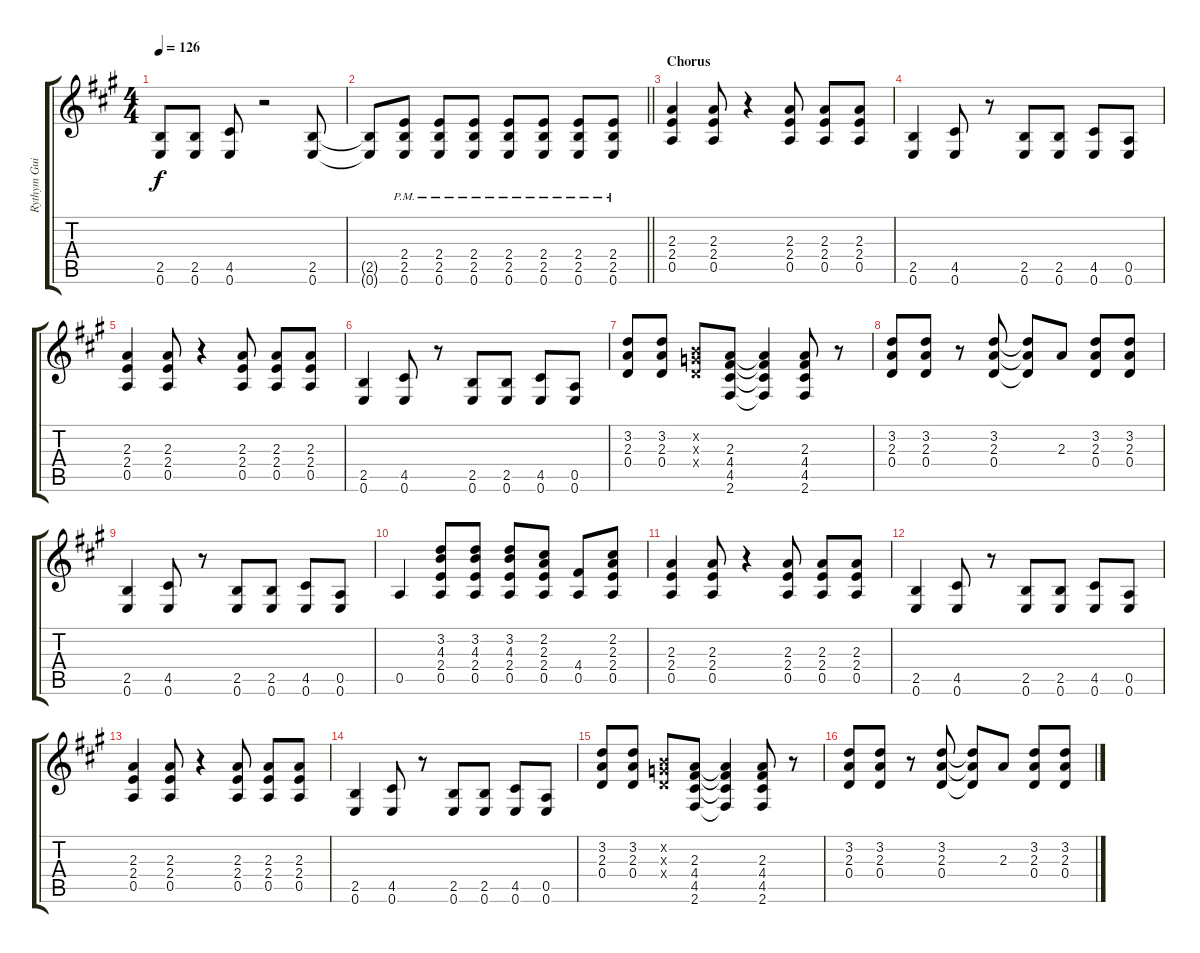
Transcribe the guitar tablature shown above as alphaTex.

\track ("Rythym Guitar #2" "Rythym Gui") {instrument distortionguitar}
\staff {score tabs}
\tuning (E4 B3 G3 D3 A2 E2) {hide}
\ts (4 4)
\tempo 126
\clef g2
\ks a
(2.5{t} 0.6{t}).8{dy f} (2.5 0.6).8 (4.5 0.6).8 r.2 (2.5 0.6).8 |
\barLineRight lightlight
(2.5{t} 0.6{t}).8 (2.4 2.5 0.6{pm}).8 (2.4 2.5 0.6{pm}).8 (2.4 2.5 0.6{pm}).8 (2.4 2.5 0.6{pm}).8 (2.4 2.5 0.6{pm}).8 (2.4 2.5 0.6{pm}).8 (2.4 2.5 0.6{pm}).8 |
\section ("" "Chorus")
(2.3 2.4 0.5).4 (2.3 2.4 0.5).8 r.4 (2.3 2.4 0.5).8 (2.3 2.4 0.5).8 (2.3 2.4 0.5).8 |
(2.5 0.6).4 (4.5 0.6).8 r.8 (2.5 0.6).8 (2.5 0.6).8 (4.5 0.6).8 (0.5 0.6).8 |
(2.3 2.4 0.5).4 (2.3 2.4 0.5).8 r.4 (2.3 2.4 0.5).8 (2.3 2.4 0.5).8 (2.3 2.4 0.5).8 |
(2.5 0.6).4 (4.5 0.6).8 r.8 (2.5 0.6).8 (2.5 0.6).8 (4.5 0.6).8 (0.5 0.6).8 |
(3.2 2.3 0.4).8 (3.2 2.3 0.4).8 (0.2{x} 0.3{x} 0.4{x}).8 (2.3 4.4 4.5 2.6).8 (2.3{t} 4.4{t} 4.5{t} 2.6{t}).4 (2.3 4.4 4.5 2.6).8 r.8 |
(3.2 2.3 0.4).8 (3.2 2.3 0.4).8 r.8 (3.2 2.3 0.4).8 (3.2{t} 2.3{t} 0.4{t}).8 2.3.8 (3.2 2.3 0.4).8 (3.2 2.3 0.4).8 |
(2.5 0.6).4 (4.5 0.6).8 r.8 (2.5 0.6).8 (2.5 0.6).8 (4.5 0.6).8 (0.5 0.6).8 |
0.5.4 (3.2 4.3 2.4 0.5).8 (3.2 4.3 2.4 0.5).8 (3.2 4.3 2.4 0.5).8 (2.2 2.3 2.4 0.5).8 (4.4 0.5).8 (2.2 2.3 2.4 0.5).8 |
(2.3 2.4 0.5).4 (2.3 2.4 0.5).8 r.4 (2.3 2.4 0.5).8 (2.3 2.4 0.5).8 (2.3 2.4 0.5).8 |
(2.5 0.6).4 (4.5 0.6).8 r.8 (2.5 0.6).8 (2.5 0.6).8 (4.5 0.6).8 (0.5 0.6).8 |
(2.3 2.4 0.5).4 (2.3 2.4 0.5).8 r.4 (2.3 2.4 0.5).8 (2.3 2.4 0.5).8 (2.3 2.4 0.5).8 |
(2.5 0.6).4 (4.5 0.6).8 r.8 (2.5 0.6).8 (2.5 0.6).8 (4.5 0.6).8 (0.5 0.6).8 |
(3.2 2.3 0.4).8 (3.2 2.3 0.4).8 (0.2{x} 0.3{x} 0.4{x}).8 (2.3 4.4 4.5 2.6).8 (2.3{t} 4.4{t} 4.5{t} 2.6{t}).4 (2.3 4.4 4.5 2.6).8 r.8 |
(3.2 2.3 0.4).8 (3.2 2.3 0.4).8 r.8 (3.2 2.3 0.4).8 (3.2{t} 2.3{t} 0.4{t}).8 2.3.8 (3.2 2.3 0.4).8 (3.2 2.3 0.4).8
